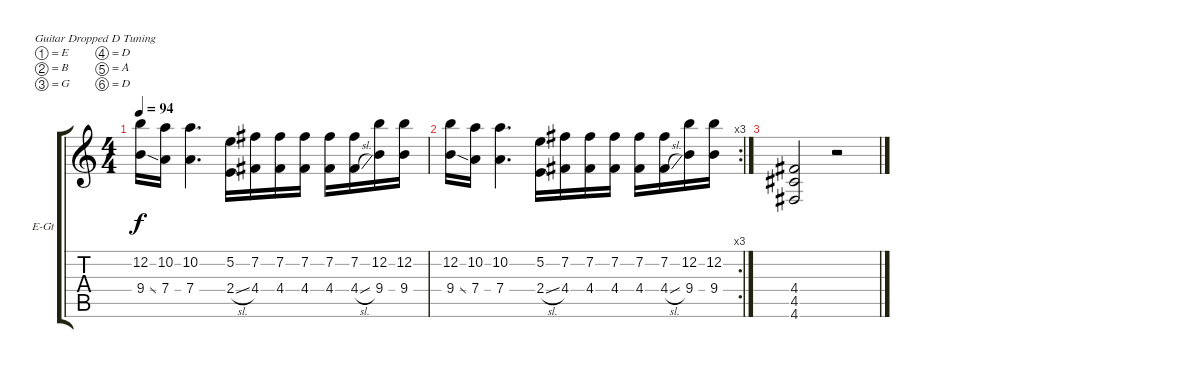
\defaultSystemsLayout 4
\bracketExtendMode groupsimilarinstruments
\firstSystemTrackNameOrientation horizontal
\otherSystemsTrackNameOrientation horizontal
\track ("Корень" "E-Gt") {instrument overdrivenguitar}
\staff {score tabs}
\tuning (E4 B3 G3 D3 A2 D2)
\ts (4 4)
\tempo 94
\clef g2
\ks c
(12.2 9.4{ss}).16{dy f} (7.4 10.2).16 (7.4 10.2).4{d} (2.4{sl} 5.2).16 (4.4 7.2).16 (4.4 7.2).16 (7.2 4.4).16 (4.4 7.2).16 (4.4{sl} 7.2).16 (12.2 9.4).16 (9.4 12.2).16 |
\rc 3
(12.2 9.4{ss}).16 (7.4 10.2).16 (7.4 10.2).4{d} (2.4{sl} 5.2).16 (4.4 7.2).16 (4.4 7.2).16 (7.2 4.4).16 (4.4 7.2).16 (4.4{sl} 7.2).16 (12.2 9.4).16 (9.4 12.2).16 |
(4.6 4.5 4.4).2 r.2
